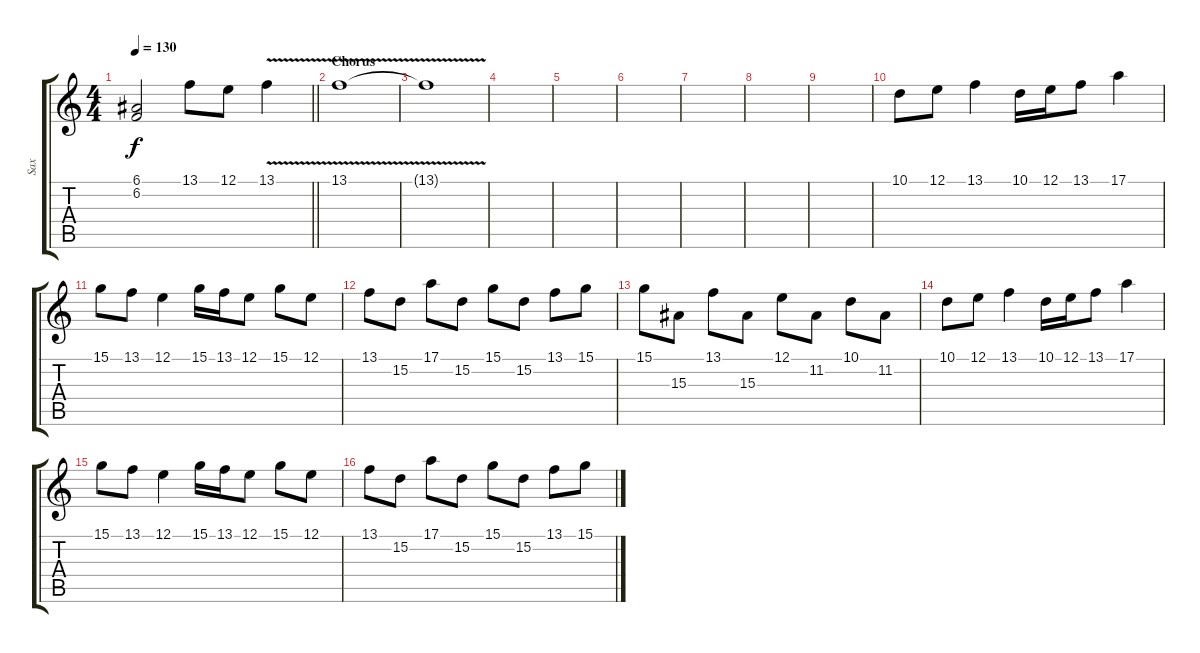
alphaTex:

\track ("Sax" "Sax") {instrument sopranosax}
\staff {score tabs}
\tuning (E4 B3 G3 D3 A2 E2) {hide}
\ts (4 4)
\tempo 130
\clef g2
\barLineRight lightlight
\ks c
(6.1 6.2).2{dy f} 13.1.8 12.1.8 13.1{v}.4 |
\section ("" "Chorus")
13.1{v}.1{volume 0} |
13.1{t}.1 |
|
|
|
|
|
|
10.1.8{volume 16} 12.1.8 13.1.4 10.1.16 12.1.16 13.1.8 17.1.4 |
15.1.8 13.1.8 12.1.4 15.1.16 13.1.16 12.1.8 15.1.8 12.1.8 |
13.1.8 15.2.8 17.1.8 15.2.8 15.1.8 15.2.8 13.1.8 15.1.8 |
15.1.8 15.3.8 13.1.8 15.3.8 12.1.8 11.2.8 10.1.8 11.2.8 |
10.1.8 12.1.8 13.1.4 10.1.16 12.1.16 13.1.8 17.1.4 |
15.1.8 13.1.8 12.1.4 15.1.16 13.1.16 12.1.8 15.1.8 12.1.8 |
13.1.8 15.2.8 17.1.8 15.2.8 15.1.8 15.2.8 13.1.8 15.1.8
